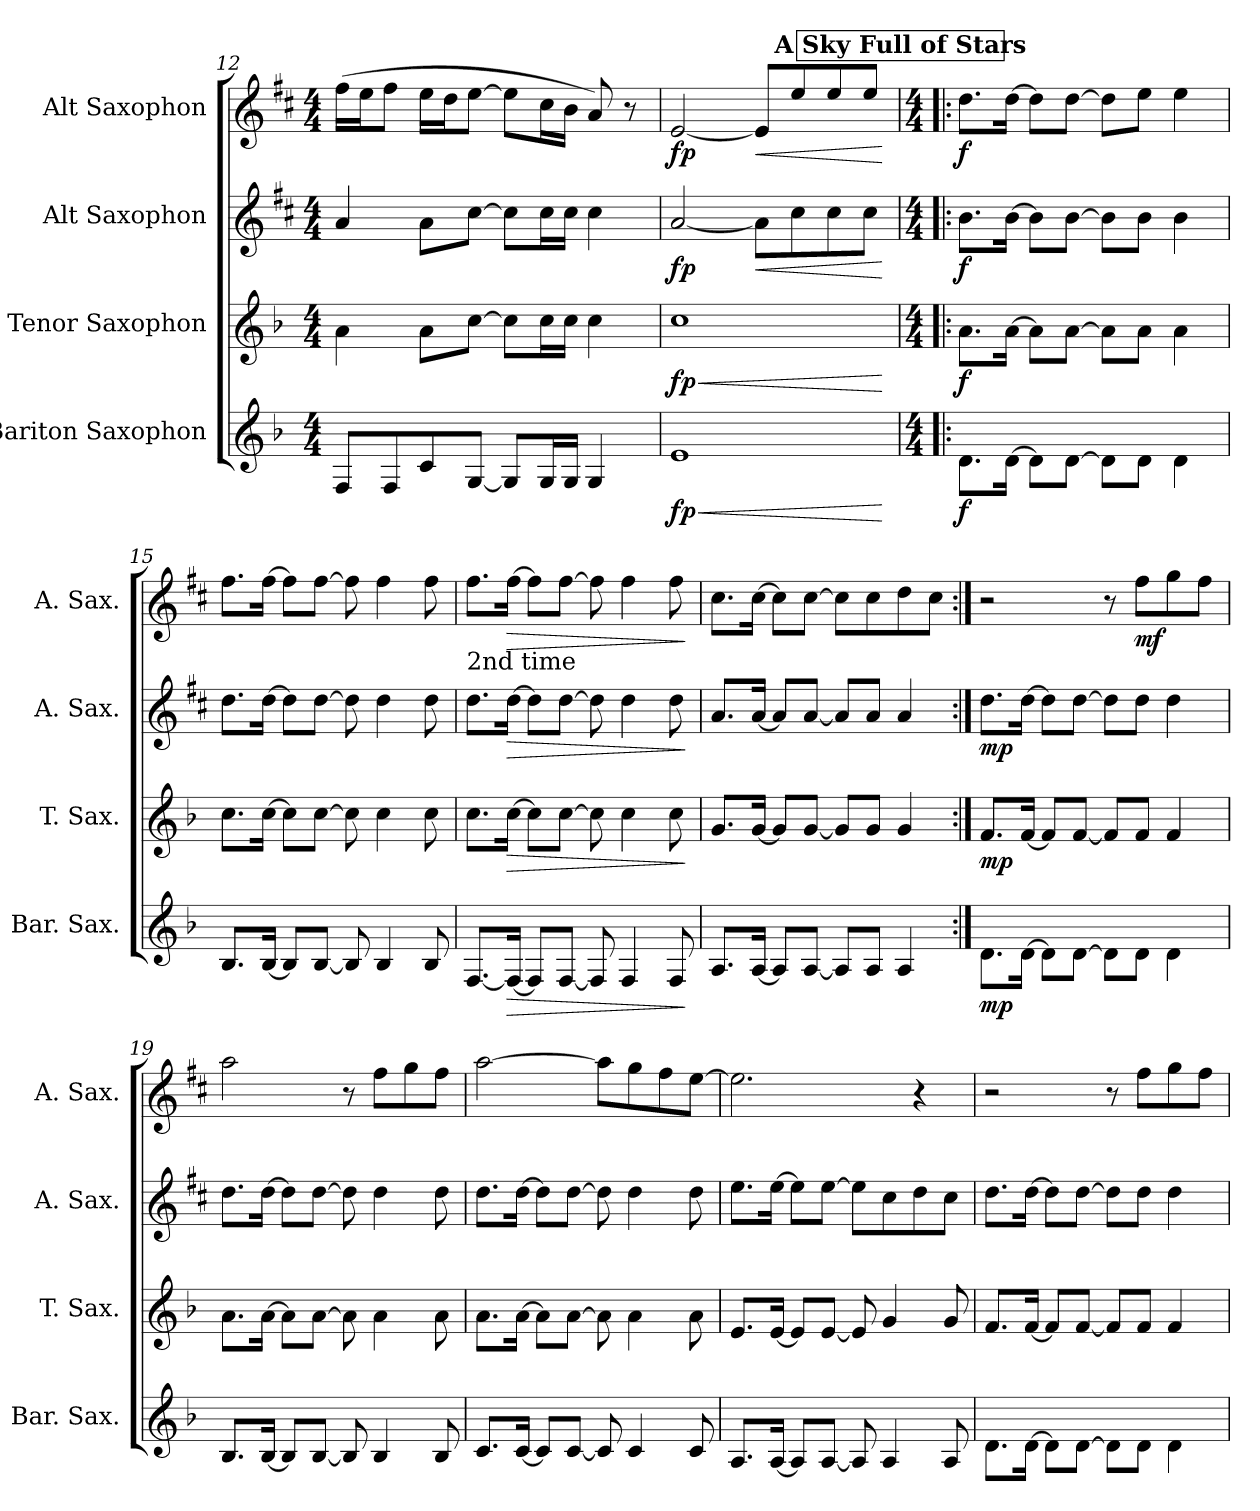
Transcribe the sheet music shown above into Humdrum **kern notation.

**kern	**dynam	**kern	**dynam	**kern	**dynam	**kern	**dynam
*part4	*part4	*part3	*part3	*part2	*part2	*part1	*part1
*staff4	*staff4	*staff3	*staff3	*staff2	*staff2	*staff1	*staff1
*I"Bariton Saxophon	*	*I"Tenor Saxophon	*	*I"Alt Saxophon	*	*I"Alt Saxophon	*
*I'Bar. Sax.	*	*I'T. Sax.	*	*I'A. Sax.	*	*I'A. Sax.	*
*clefG2	*	*clefG2	*	*clefG2	*	*clefG2	*
*ITrd12c21	*	*ITrd8c14	*	*ITrd5c9	*	*ITrd5c9	*
*k[b-]	*	*k[b-]	*	*k[b-]	*	*k[b-]	*
*M4/4	*	*M4/4	*	*M4/4	*	*M4/4	*
=12	=12	=12	=12	=12	=12	=12	=12
8FF/L	.	4A\	.	4c/	.	(16a\LL	.
.	.	.	.	.	.	16g\J	.
8FF/	.	.	.	.	.	8a\J	.
8C/	.	8A\L	.	8c\L	.	16g\LL	.
.	.	.	.	.	.	16f\J	.
[8GG/J	.	[8c\J	.	[8e\J	.	[8g\J	.
8GG/L]	.	8c\L]	.	8e\L]	.	8g\L]	.
16GG/L	.	16c\L	.	16e\L	.	16e\L	.
16GG/JJ	.	16c\JJ	.	16e\JJ	.	16d\JJ	.
4GG/	.	4c\	.	4e\	.	8c/)	.
.	.	.	.	.	.	8r	.
=13	=13	=13	=13	=13	=13	=13	=13
*	*	*	*	*	*	*MM115	*
!	!LO:HP:b	!	!LO:HP:b	!	!	!	!
!	!LO:DY:n=1:b	!	!LO:DY:n=1:b	!	!LO:DY:b	!	!LO:DY:b
1E	< fp	1c	< fp	[2c/	fp	[2G/	fp
!	!	!	!	!	!LO:HP:b	!	!LO:HP:b
.	.	.	.	8c\L]	<	8G/L]	<
.	.	.	.	8e\	.	8g/	.
.	.	.	.	8e\	.	8g/	.
.	.	.	.	8e\J	.	8g/J	.
.	[	.	[	.	[	.	[
!!LO:REH:place=s1:a:B:fs=14:t=A Sky Full of Stars
=14!|:	=14!|:	=14!|:	=14!|:	=14!|:	=14!|:	=14!|:	=14!|:
*M4/4	*	*M4/4	*	*M4/4	*	*M4/4	*
!	!LO:DY:b	!	!LO:DY:b	!	!LO:DY:b	!	!LO:DY:b
8.D\L	f	8.A\L	f	8.d\L	f	8.f\L	f
[16D\Jk	.	[16A\Jk	.	[16d\Jk	.	[16f\Jk	.
8D\L]	.	8A\L]	.	8d\L]	.	8f\L]	.
[8D\J	.	[8A\J	.	[8d\J	.	[8f\J	.
8D\L]	.	8A\L]	.	8d\L]	.	8f\L]	.
8D\J	.	8A\J	.	8d\J	.	8g\J	.
4D\	.	4A\	.	4d\	.	4g\	.
!!LO:LB:g=z
=15	=15	=15	=15	=15	=15	=15	=15
8.BB-/L	.	8.c\L	.	8.f\L	.	8.a\L	.
[16BB-/Jk	.	[16c\Jk	.	[16f\Jk	.	[16a\Jk	.
8BB-/L]	.	8c\L]	.	8f\L]	.	8a\L]	.
[8BB-/J	.	[8c\J	.	[8f\J	.	[8a\J	.
8BB-/]	.	8c\]	.	8f\]	.	8a\]	.
4BB-/	.	4c\	.	4f\	.	4a\	.
8BB-/	.	8c\	.	8f\	.	8a\	.
=16	=16	=16	=16	=16	=16	=16	=16
!	!	!	!	!	!	!LO:TX:b:t=2nd time	!
[8.FF/L	.	8.c\L	.	8.f\L	.	8.a\L	.
!	!LO:HP:b	!	!LO:HP:b	!	!LO:HP:b	!	!LO:HP:b
16FF/Jk_	>	[16c\Jk	>	[16f\Jk	>	[16a\Jk	>
8FF/L]	.	8c\L]	.	8f\L]	.	8a\L]	.
[8FF/J	.	[8c\J	.	[8f\J	.	[8a\J	.
8FF/]	.	8c\]	.	8f\]	.	8a\]	.
4FF/	.	4c\	.	4f\	.	4a\	.
8FF/	.	8c\	.	8f\	.	8a\	.
.	]	.	]	.	]	.	]
=17	=17	=17	=17	=17	=17	=17	=17
8.AA/L	.	8.G/L	.	8.c/L	.	8.e\L	.
[16AA/Jk	.	[16G/Jk	.	[16c/Jk	.	[16e\Jk	.
8AA/L]	.	8G/L]	.	8c/L]	.	8e\L]	.
[8AA/J	.	[8G/J	.	[8c/J	.	[8e\J	.
8AA/L]	.	8G/L]	.	8c/L]	.	8e\L]	.
8AA/J	.	8G/J	.	8c/J	.	8e\	.
4AA/	.	4G/	.	4c/	.	8f\	.
.	.	.	.	.	.	8e\J	.
=18:|!	=18:|!	=18:|!	=18:|!	=18:|!	=18:|!	=18:|!	=18:|!
!	!LO:DY:b	!	!LO:DY:b	!	!LO:DY:b	!	!
8.D\L	mp	8.F/L	mp	8.f\L	mp	2r	.
[16D\Jk	.	[16F/Jk	.	[16f\Jk	.	.	.
8D\L]	.	8F/L]	.	8f\L]	.	.	.
[8D\J	.	[8F/J	.	[8f\J	.	.	.
8D\L]	.	8F/L]	.	8f\L]	.	8r	.
!	!	!	!	!	!	!	!LO:DY:b
8D\J	.	8F/J	.	8f\J	.	8a\L	mf
4D\	.	4F/	.	4f\	.	8b-\	.
.	.	.	.	.	.	8a\J	.
!!LO:LB:g=z
=19	=19	=19	=19	=19	=19	=19	=19
8.BB-/L	.	8.A\L	.	8.f\L	.	2cc\	.
[16BB-/Jk	.	[16A\Jk	.	[16f\Jk	.	.	.
8BB-/L]	.	8A\L]	.	8f\L]	.	.	.
[8BB-/J	.	[8A\J	.	[8f\J	.	.	.
8BB-/]	.	8A\]	.	8f\]	.	8r	.
4BB-/	.	4A\	.	4f\	.	8a\L	.
.	.	.	.	.	.	8b-\	.
8BB-/	.	8A\	.	8f\	.	8a\J	.
=20	=20	=20	=20	=20	=20	=20	=20
8.C/L	.	8.A\L	.	8.f\L	.	[2cc\	.
[16C/Jk	.	[16A\Jk	.	[16f\Jk	.	.	.
8C/L]	.	8A\L]	.	8f\L]	.	.	.
[8C/J	.	[8A\J	.	[8f\J	.	.	.
8C/]	.	8A\]	.	8f\]	.	8cc\L]	.
4C/	.	4A\	.	4f\	.	8b-\	.
.	.	.	.	.	.	8a\	.
8C/	.	8A\	.	8f\	.	[8g\J	.
=21	=21	=21	=21	=21	=21	=21	=21
8.AA/L	.	8.E/L	.	8.g\L	.	2.g\]	.
[16AA/Jk	.	[16E/Jk	.	[16g\Jk	.	.	.
8AA/L]	.	8E/L]	.	8g\L]	.	.	.
[8AA/J	.	[8E/J	.	[8g\J	.	.	.
8AA/]	.	8E/]	.	8g\L]	.	.	.
4AA/	.	4G/	.	8e\	.	.	.
.	.	.	.	8f\	.	4r	.
8AA/	.	8G/	.	8e\J	.	.	.
=22	=22	=22	=22	=22	=22	=22	=22
8.D\L	.	8.F/L	.	8.f\L	.	2r	.
[16D\Jk	.	[16F/Jk	.	[16f\Jk	.	.	.
8D\L]	.	8F/L]	.	8f\L]	.	.	.
[8D\J	.	[8F/J	.	[8f\J	.	.	.
8D\L]	.	8F/L]	.	8f\L]	.	8r	.
8D\J	.	8F/J	.	8f\J	.	8a\L	.
4D\	.	4F/	.	4f\	.	8b-\	.
.	.	.	.	.	.	8a\J	.
=	=	=	=	=	=	=	=
*-	*-	*-	*-	*-	*-	*-	*-
